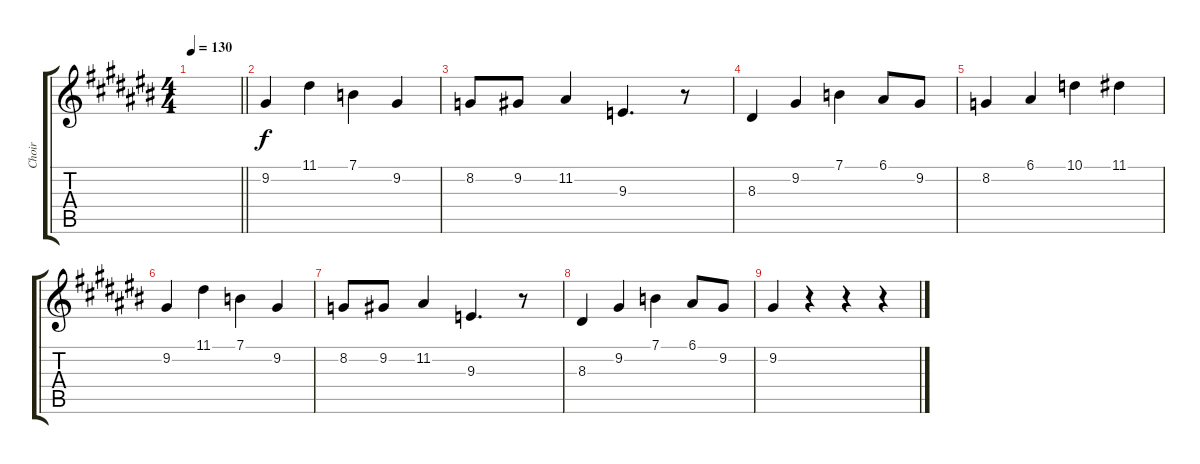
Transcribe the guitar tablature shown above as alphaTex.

\track ("Choir" "Choir") {instrument pad4choir}
\staff {score tabs}
\tuning (E4 B3 G3 D3 A2 E2) {hide}
\ts (4 4)
\tempo 130
\clef g2
\barLineRight lightlight
\ks a#minor
|
\section ("" "")
9.2.4 11.1.4 7.1.4 9.2.4 |
8.2.8 9.2.8 11.2.4 9.3.4{d} r.8 |
8.3.4 9.2.4 7.1.4 6.1.8 9.2.8 |
8.2.4 6.1.4 10.1.4 11.1.4 |
9.2.4 11.1.4 7.1.4 9.2.4 |
8.2.8 9.2.8 11.2.4 9.3.4{d} r.8 |
8.3.4 9.2.4 7.1.4 6.1.8 9.2.8 |
9.2.4 r.4 r.4 r.4
